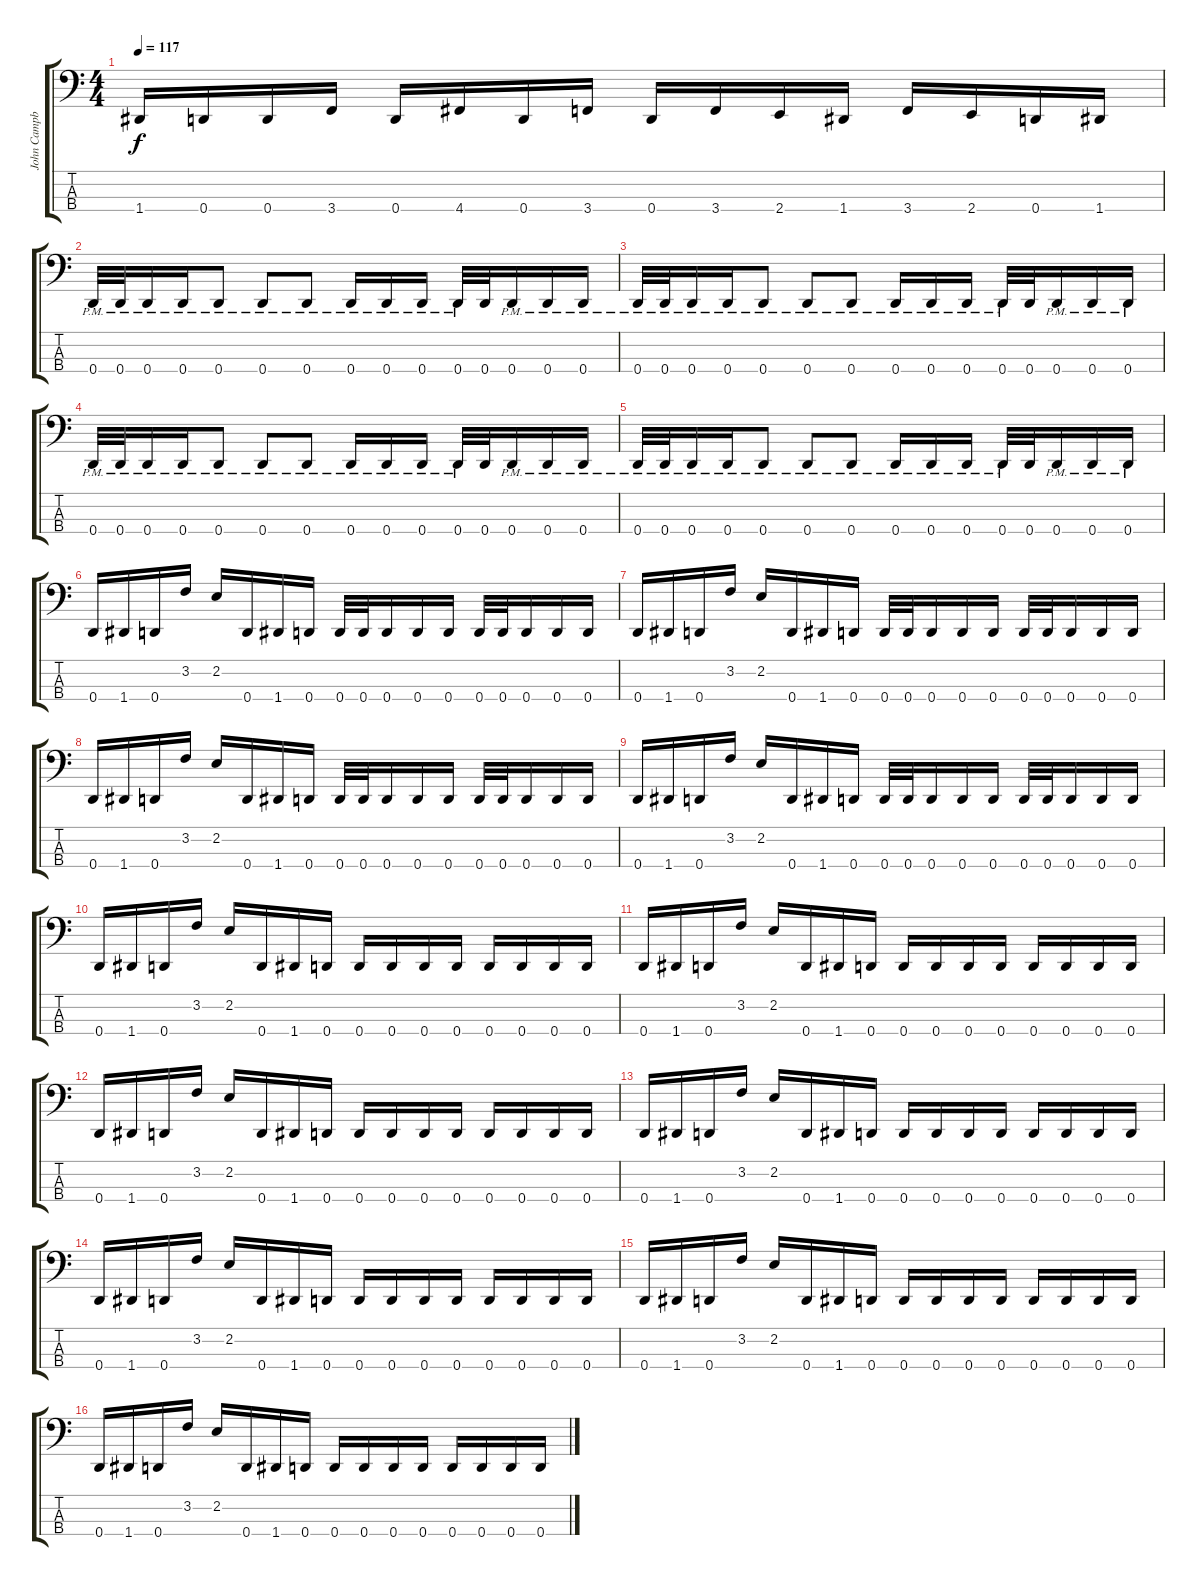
\track ("John Campbell" "John Campb") {instrument electricbasspick}
\staff {score tabs}
\tuning (G2 D2 A1 D1) {hide}
\ts (4 4)
\tempo 117
\clef f4
\ks c
1.4.16{dy f} 0.4.16 0.4.16 3.4.16 0.4.16 4.4.16 0.4.16 3.4.16 0.4.16 3.4.16 2.4.16 1.4.16 3.4.16 2.4.16 0.4.16 1.4.16 |
0.4{pm}.32 0.4{pm}.32 0.4{pm}.16 0.4{pm}.16 0.4{pm}.8 0.4{pm}.8 0.4{pm}.8 0.4{pm}.16 0.4{pm}.16 0.4{pm}.16 0.4{pm}.32 0.4.32 0.4{pm}.16 0.4{pm}.16 0.4{pm}.16 |
0.4{pm}.32 0.4{pm}.32 0.4{pm}.16 0.4{pm}.16 0.4{pm}.8 0.4{pm}.8 0.4{pm}.8 0.4{pm}.16 0.4{pm}.16 0.4{pm}.16 0.4{pm}.32 0.4.32 0.4{pm}.16 0.4{pm}.16 0.4{pm}.16 |
0.4{pm}.32 0.4{pm}.32 0.4{pm}.16 0.4{pm}.16 0.4{pm}.8 0.4{pm}.8 0.4{pm}.8 0.4{pm}.16 0.4{pm}.16 0.4{pm}.16 0.4{pm}.32 0.4.32 0.4{pm}.16 0.4{pm}.16 0.4{pm}.16 |
0.4{pm}.32 0.4{pm}.32 0.4{pm}.16 0.4{pm}.16 0.4{pm}.8 0.4{pm}.8 0.4{pm}.8 0.4{pm}.16 0.4{pm}.16 0.4{pm}.16 0.4{pm}.32 0.4.32 0.4{pm}.16 0.4{pm}.16 0.4{pm}.16 |
0.4.16 1.4.16 0.4.16 3.2.16 2.2.16 0.4.16 1.4.16 0.4.16 0.4.32 0.4.32 0.4.16 0.4.16 0.4.16 0.4.32 0.4.32 0.4.16 0.4.16 0.4.16 |
0.4.16 1.4.16 0.4.16 3.2.16 2.2.16 0.4.16 1.4.16 0.4.16 0.4.32 0.4.32 0.4.16 0.4.16 0.4.16 0.4.32 0.4.32 0.4.16 0.4.16 0.4.16 |
0.4.16 1.4.16 0.4.16 3.2.16 2.2.16 0.4.16 1.4.16 0.4.16 0.4.32 0.4.32 0.4.16 0.4.16 0.4.16 0.4.32 0.4.32 0.4.16 0.4.16 0.4.16 |
0.4.16 1.4.16 0.4.16 3.2.16 2.2.16 0.4.16 1.4.16 0.4.16 0.4.32 0.4.32 0.4.16 0.4.16 0.4.16 0.4.32 0.4.32 0.4.16 0.4.16 0.4.16 |
0.4.16 1.4.16 0.4.16 3.2.16 2.2.16 0.4.16 1.4.16 0.4.16 0.4.16 0.4.16 0.4.16 0.4.16 0.4.16 0.4.16 0.4.16 0.4.16 |
0.4.16 1.4.16 0.4.16 3.2.16 2.2.16 0.4.16 1.4.16 0.4.16 0.4.16 0.4.16 0.4.16 0.4.16 0.4.16 0.4.16 0.4.16 0.4.16 |
0.4.16 1.4.16 0.4.16 3.2.16 2.2.16 0.4.16 1.4.16 0.4.16 0.4.16 0.4.16 0.4.16 0.4.16 0.4.16 0.4.16 0.4.16 0.4.16 |
0.4.16 1.4.16 0.4.16 3.2.16 2.2.16 0.4.16 1.4.16 0.4.16 0.4.16 0.4.16 0.4.16 0.4.16 0.4.16 0.4.16 0.4.16 0.4.16 |
0.4.16 1.4.16 0.4.16 3.2.16 2.2.16 0.4.16 1.4.16 0.4.16 0.4.16 0.4.16 0.4.16 0.4.16 0.4.16 0.4.16 0.4.16 0.4.16 |
0.4.16 1.4.16 0.4.16 3.2.16 2.2.16 0.4.16 1.4.16 0.4.16 0.4.16 0.4.16 0.4.16 0.4.16 0.4.16 0.4.16 0.4.16 0.4.16 |
0.4.16 1.4.16 0.4.16 3.2.16 2.2.16 0.4.16 1.4.16 0.4.16 0.4.16 0.4.16 0.4.16 0.4.16 0.4.16 0.4.16 0.4.16 0.4.16
